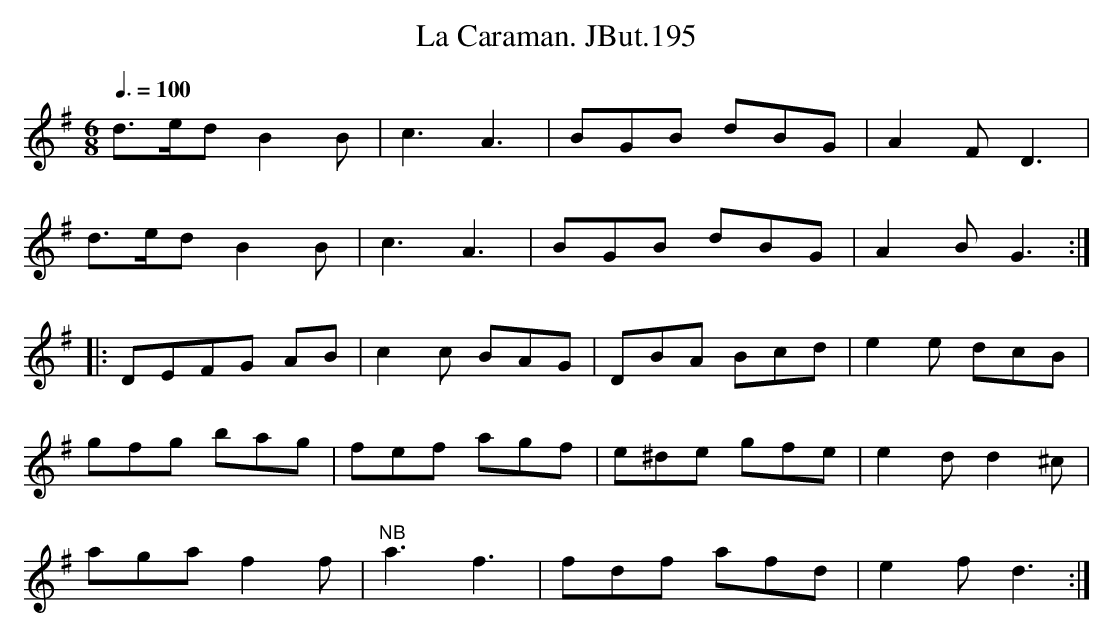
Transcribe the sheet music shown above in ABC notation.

X:1
T:Caraman. JBut.195, La
M:6/8
L:1/8
Q:3/8=100
K:G
d>ed B2B|c3A3|BGB dBG|A2FD3|
d>ed B2B|c3A3|BGB dBG|A2BG3:|
|:DEFG AB|c2c BAG|DBA Bcd|e2e dcB|
gfg bag|fef agf|e^de gfe|e2dd2^c|
agaf2f|"NB"a3f3|fdf afd|e2fd3:|
